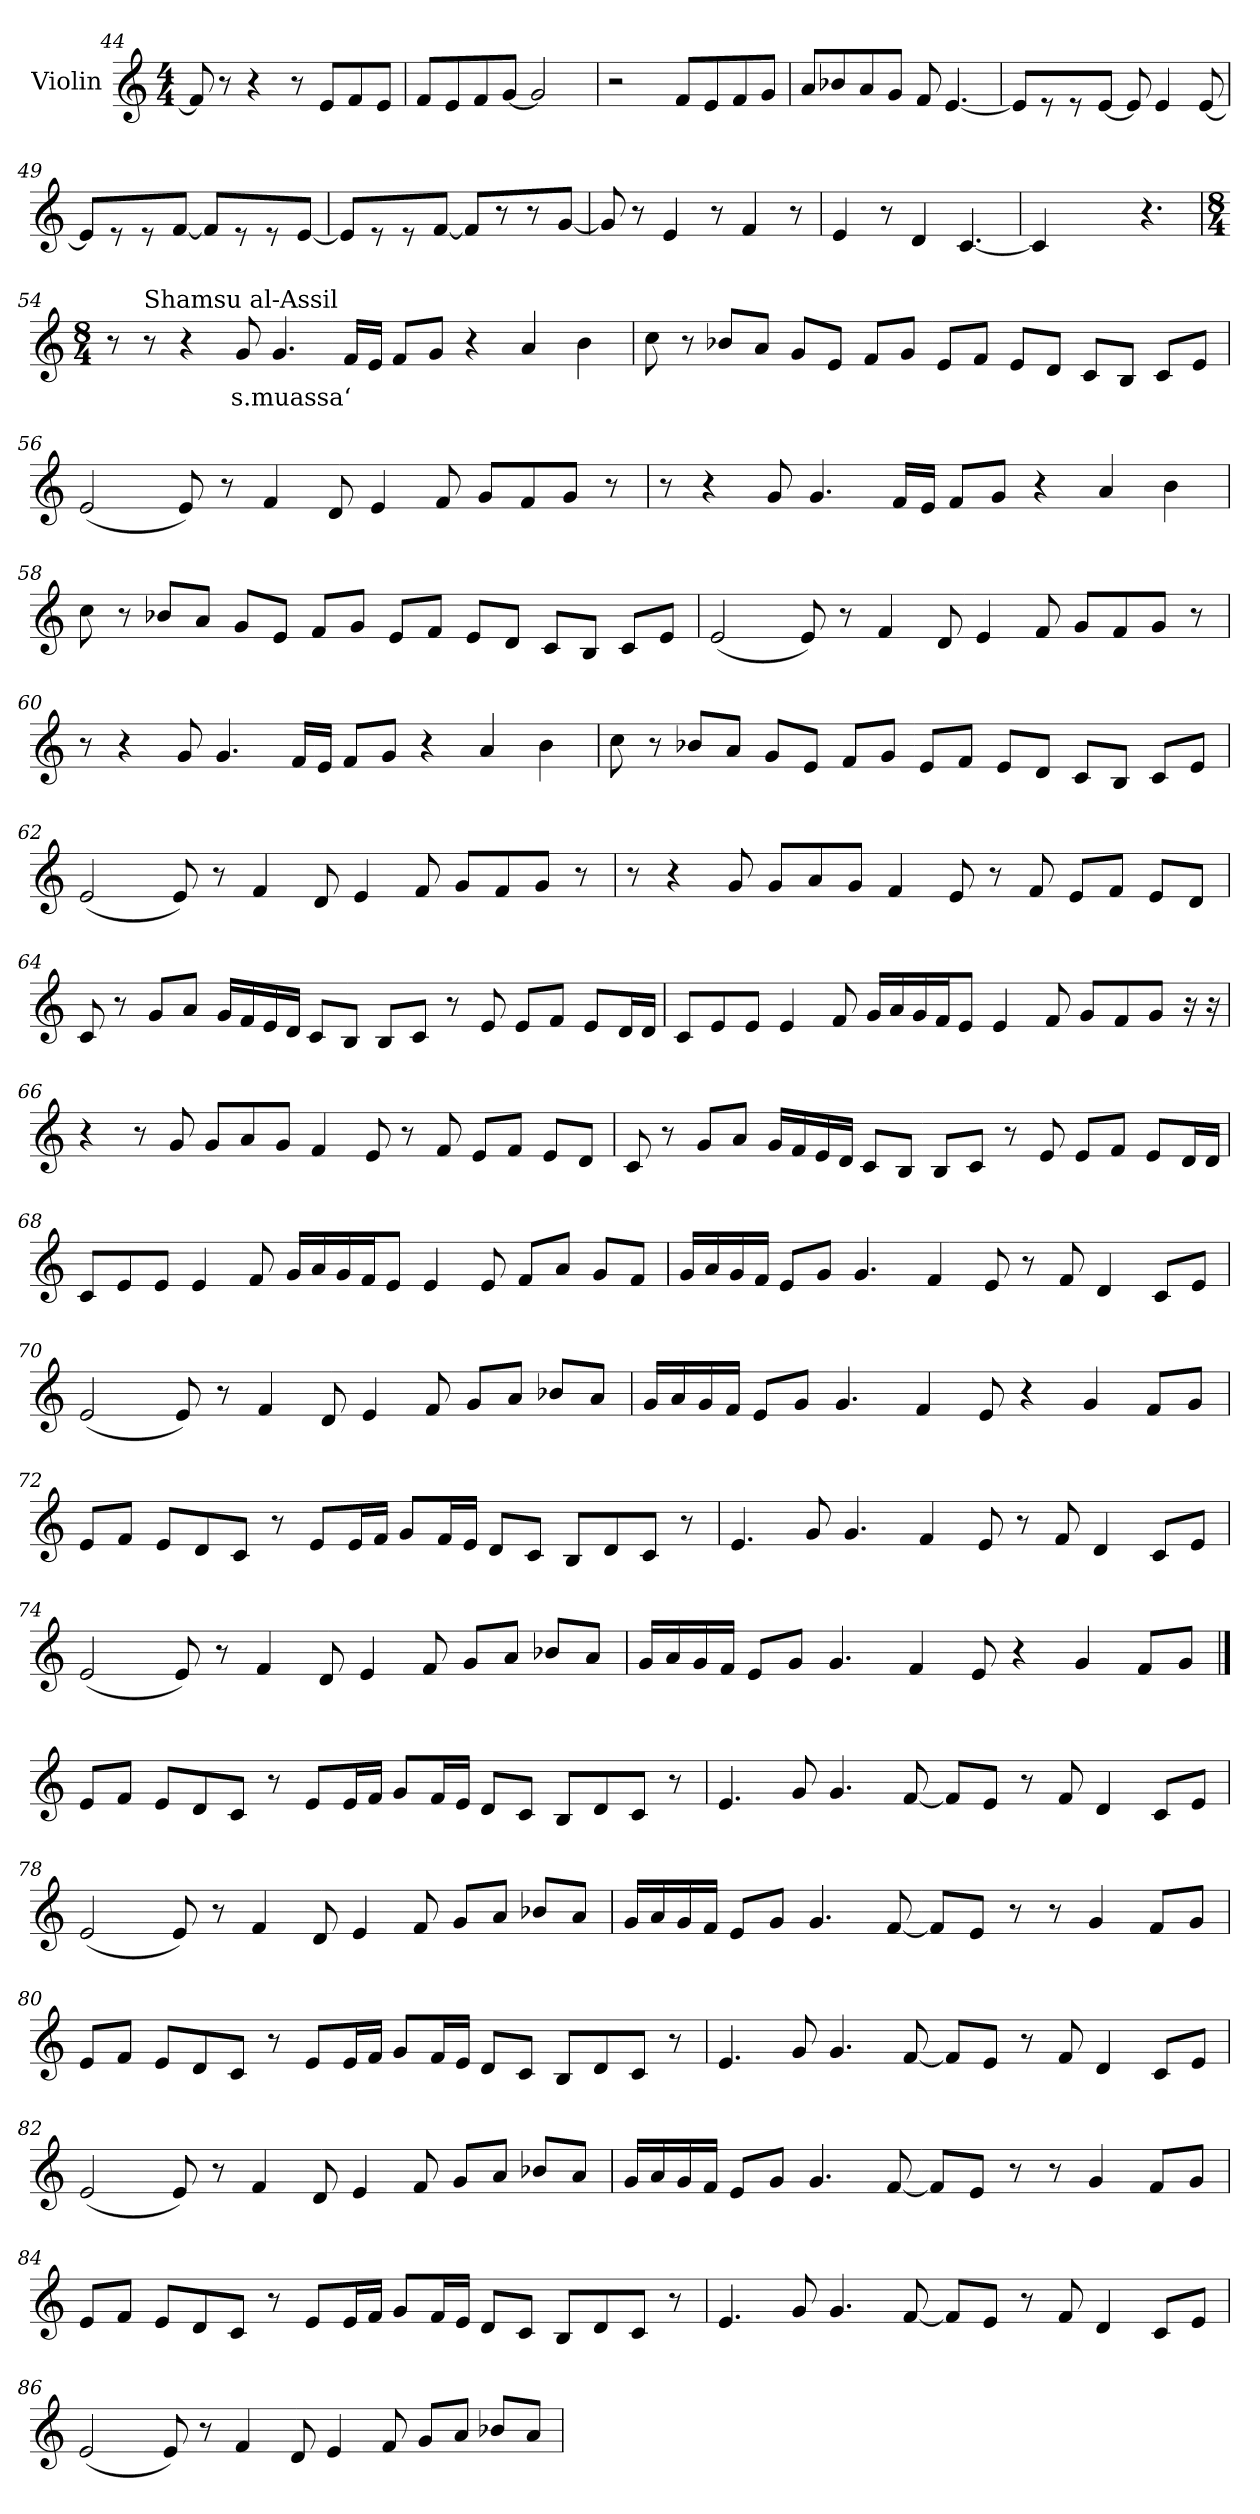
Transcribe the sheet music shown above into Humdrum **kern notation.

**kern	**text
*part1	*part1
*staff1	*staff1
*I"Violin	*
*clefG2	*
*k[]	*
*M4/4	*
=44	=44
8f/]	.
8r	.
4r	.
8r	.
8e/L	.
8f/	.
8e/J	.
!!LO:PB:g=z
=45	=45
8f/L	.
8e/	.
8f/	.
[8g/J	.
2g/]	.
=46	=46
2r	.
8f/L	.
8e/	.
8f/	.
8g/J	.
=47	=47
8a/L	.
8b-X/	.
8a/	.
8g/J	.
8f/	.
[4.e/	.
=48	=48
8e/L]	.
8r	.
8r	.
[8e/J	.
8e/]	.
4e/	.
[8e/	.
=49	=49
8e/L]	.
8r	.
8r	.
[8f/J	.
8f/L]	.
8r	.
8r	.
[8e/J	.
!!LO:LB:g=z
=50	=50
8e/L]	.
8r	.
8r	.
[8f/J	.
8f/L]	.
8r	.
8r	.
[8g/J	.
=51	=51
8g/]	.
8r	.
4e/	.
8r	.
4f/	.
8r	.
=52	=52
4e/	.
8r	.
4d/	.
[4.c/	.
=53	=53
4c/]	.
4.ryy	.
4.r	.
!!LO:LB:g=z
=54	=54
*M8/4	*
*MM60	*
8r	.
!LO:TX:a:t=Shamsu al-Assil	!
8r	.
4r	.
!	!LO:LY:b
8g/	s.muassa‘
4.g/	.
16f/LL	.
16e/JJ	.
8f/L	.
8g/J	.
4r	.
4a/	.
4b\	.
=55	=55
8cc\	.
8r	.
8b-X/L	.
8a/J	.
8g/L	.
8e/J	.
8f/L	.
8g/J	.
8e/L	.
8f/J	.
8e/L	.
8d/J	.
8c/L	.
8B/J	.
8c/L	.
8e/J	.
!!LO:LB:g=z
=56	=56
(<2e/	.
8e/)	.
8r	.
4f/	.
8d/	.
4e/	.
8f/	.
8g/L	.
8f/	.
8g/J	.
8r	.
=57	=57
8r	.
4r	.
8g/	.
4.g/	.
16f/LL	.
16e/JJ	.
8f/L	.
8g/J	.
4r	.
4a/	.
4b\	.
!!LO:LB:g=z
=58	=58
8cc\	.
8r	.
8b-X/L	.
8a/J	.
8g/L	.
8e/J	.
8f/L	.
8g/J	.
8e/L	.
8f/J	.
8e/L	.
8d/J	.
8c/L	.
8B/J	.
8c/L	.
8e/J	.
=59	=59
(<2e/	.
8e/)	.
8r	.
4f/	.
8d/	.
4e/	.
8f/	.
8g/L	.
8f/	.
8g/J	.
8r	.
!!LO:LB:g=z
=60	=60
8r	.
4r	.
8g/	.
4.g/	.
16f/LL	.
16e/JJ	.
8f/L	.
8g/J	.
4r	.
4a/	.
4b\	.
=61	=61
8cc\	.
8r	.
8b-X/L	.
8a/J	.
8g/L	.
8e/J	.
8f/L	.
8g/J	.
8e/L	.
8f/J	.
8e/L	.
8d/J	.
8c/L	.
8B/J	.
8c/L	.
8e/J	.
!!LO:LB:g=z
=62	=62
(<2e/	.
8e/)	.
8r	.
4f/	.
8d/	.
4e/	.
8f/	.
8g/L	.
8f/	.
8g/J	.
8r	.
=63	=63
8r	.
4r	.
8g/	.
8g/L	.
8a/	.
8g/J	.
4f/	.
8e/	.
8r	.
8f/	.
8e/L	.
8f/J	.
8e/L	.
8d/J	.
!!LO:LB:g=z
=64	=64
8c/	.
8r	.
8g/L	.
8a/J	.
16g/LL	.
16f/	.
16e/	.
16d/JJ	.
8c/L	.
8B/J	.
8B/L	.
8c/J	.
8r	.
8e/	.
8e/L	.
8f/J	.
8e/L	.
16d/L	.
16d/JJ	.
=65	=65
8c/L	.
8e/	.
8e/J	.
4e/	.
8f/	.
16g/LL	.
16a/	.
16g/	.
16f/J	.
8e/J	.
4e/	.
8f/	.
8g/L	.
8f/	.
8g/J	.
16r	.
16r	.
!!LO:PB:g=z
=66	=66
4r	.
8r	.
8g/	.
8g/L	.
8a/	.
8g/J	.
4f/	.
8e/	.
8r	.
8f/	.
8e/L	.
8f/J	.
8e/L	.
8d/J	.
=67	=67
8c/	.
8r	.
8g/L	.
8a/J	.
16g/LL	.
16f/	.
16e/	.
16d/JJ	.
8c/L	.
8B/J	.
8B/L	.
8c/J	.
8r	.
8e/	.
8e/L	.
8f/J	.
8e/L	.
16d/L	.
16d/JJ	.
!!LO:LB:g=z
=68	=68
8c/L	.
8e/	.
8e/J	.
4e/	.
8f/	.
16g/LL	.
16a/	.
16g/	.
16f/J	.
8e/J	.
4e/	.
8e/	.
8f/L	.
8a/J	.
8g/L	.
8f/J	.
=69	=69
16g/LL	.
16a/	.
16g/	.
16f/JJ	.
8e/L	.
8g/J	.
4.g/	.
4f/	.
8e/	.
8r	.
8f/	.
4d/	.
8c/L	.
8e/J	.
!!LO:LB:g=z
=70	=70
(<2e/	.
8e/)	.
8r	.
4f/	.
8d/	.
4e/	.
8f/	.
8g/L	.
8a/J	.
8b-X/L	.
8a/J	.
=71	=71
16g/LL	.
16a/	.
16g/	.
16f/JJ	.
8e/L	.
8g/J	.
4.g/	.
4f/	.
8e/	.
4r	.
4g/	.
8f/L	.
8g/J	.
!!LO:LB:g=z
=72	=72
8e/L	.
8f/J	.
8e/L	.
8d/	.
8c/J	.
8r	.
8e/L	.
16e/L	.
16f/JJ	.
8g/L	.
16f/L	.
16e/JJ	.
8d/L	.
8c/J	.
8B/L	.
8d/	.
8c/J	.
8r	.
=73	=73
4.e/	.
8g/	.
4.g/	.
4f/	.
8e/	.
8r	.
8f/	.
4d/	.
8c/L	.
8e/J	.
!!LO:LB:g=z
=74	=74
(<2e/	.
8e/)	.
8r	.
4f/	.
8d/	.
4e/	.
8f/	.
8g/L	.
8a/J	.
8b-X/L	.
8a/J	.
=75	=75
16g/LL	.
16a/	.
16g/	.
16f/JJ	.
8e/L	.
8g/J	.
4.g/	.
4f/	.
8e/	.
4r	.
4g/	.
8f/L	.
8g/J	.
!!LO:LB:g=z
==76	==76
8e/L	.
8f/J	.
8e/L	.
8d/	.
8c/J	.
8r	.
8e/L	.
16e/L	.
16f/JJ	.
8g/L	.
16f/L	.
16e/JJ	.
8d/L	.
8c/J	.
8B/L	.
8d/	.
8c/J	.
8r	.
=77	=77
4.e/	.
8g/	.
4.g/	.
[8f/	.
8f/L]	.
8e/J	.
8r	.
8f/	.
4d/	.
8c/L	.
8e/J	.
!!LO:LB:g=z
=78	=78
(<2e/	.
8e/)	.
8r	.
4f/	.
8d/	.
4e/	.
8f/	.
8g/L	.
8a/J	.
8b-X/L	.
8a/J	.
=79	=79
16g/LL	.
16a/	.
16g/	.
16f/JJ	.
8e/L	.
8g/J	.
4.g/	.
[8f/	.
8f/L]	.
8e/J	.
8r	.
8r	.
4g/	.
8f/L	.
8g/J	.
!!LO:LB:g=z
=80	=80
8e/L	.
8f/J	.
8e/L	.
8d/	.
8c/J	.
8r	.
8e/L	.
16e/L	.
16f/JJ	.
8g/L	.
16f/L	.
16e/JJ	.
8d/L	.
8c/J	.
8B/L	.
8d/	.
8c/J	.
8r	.
=81	=81
4.e/	.
8g/	.
4.g/	.
[8f/	.
8f/L]	.
8e/J	.
8r	.
8f/	.
4d/	.
8c/L	.
8e/J	.
!!LO:PB:g=z
=82	=82
(<2e/	.
8e/)	.
8r	.
4f/	.
8d/	.
4e/	.
8f/	.
8g/L	.
8a/J	.
8b-X/L	.
8a/J	.
=83	=83
16g/LL	.
16a/	.
16g/	.
16f/JJ	.
8e/L	.
8g/J	.
4.g/	.
[8f/	.
8f/L]	.
8e/J	.
8r	.
8r	.
4g/	.
8f/L	.
8g/J	.
!!LO:LB:g=z
=84	=84
8e/L	.
8f/J	.
8e/L	.
8d/	.
8c/J	.
8r	.
8e/L	.
16e/L	.
16f/JJ	.
8g/L	.
16f/L	.
16e/JJ	.
8d/L	.
8c/J	.
8B/L	.
8d/	.
8c/J	.
8r	.
=85	=85
4.e/	.
8g/	.
4.g/	.
[8f/	.
8f/L]	.
8e/J	.
8r	.
8f/	.
4d/	.
8c/L	.
8e/J	.
!!LO:LB:g=z
=86	=86
(<2e/	.
8e/)	.
8r	.
4f/	.
8d/	.
4e/	.
8f/	.
8g/L	.
8a/J	.
8b-X/L	.
8a/J	.
=	=
*-	*-
